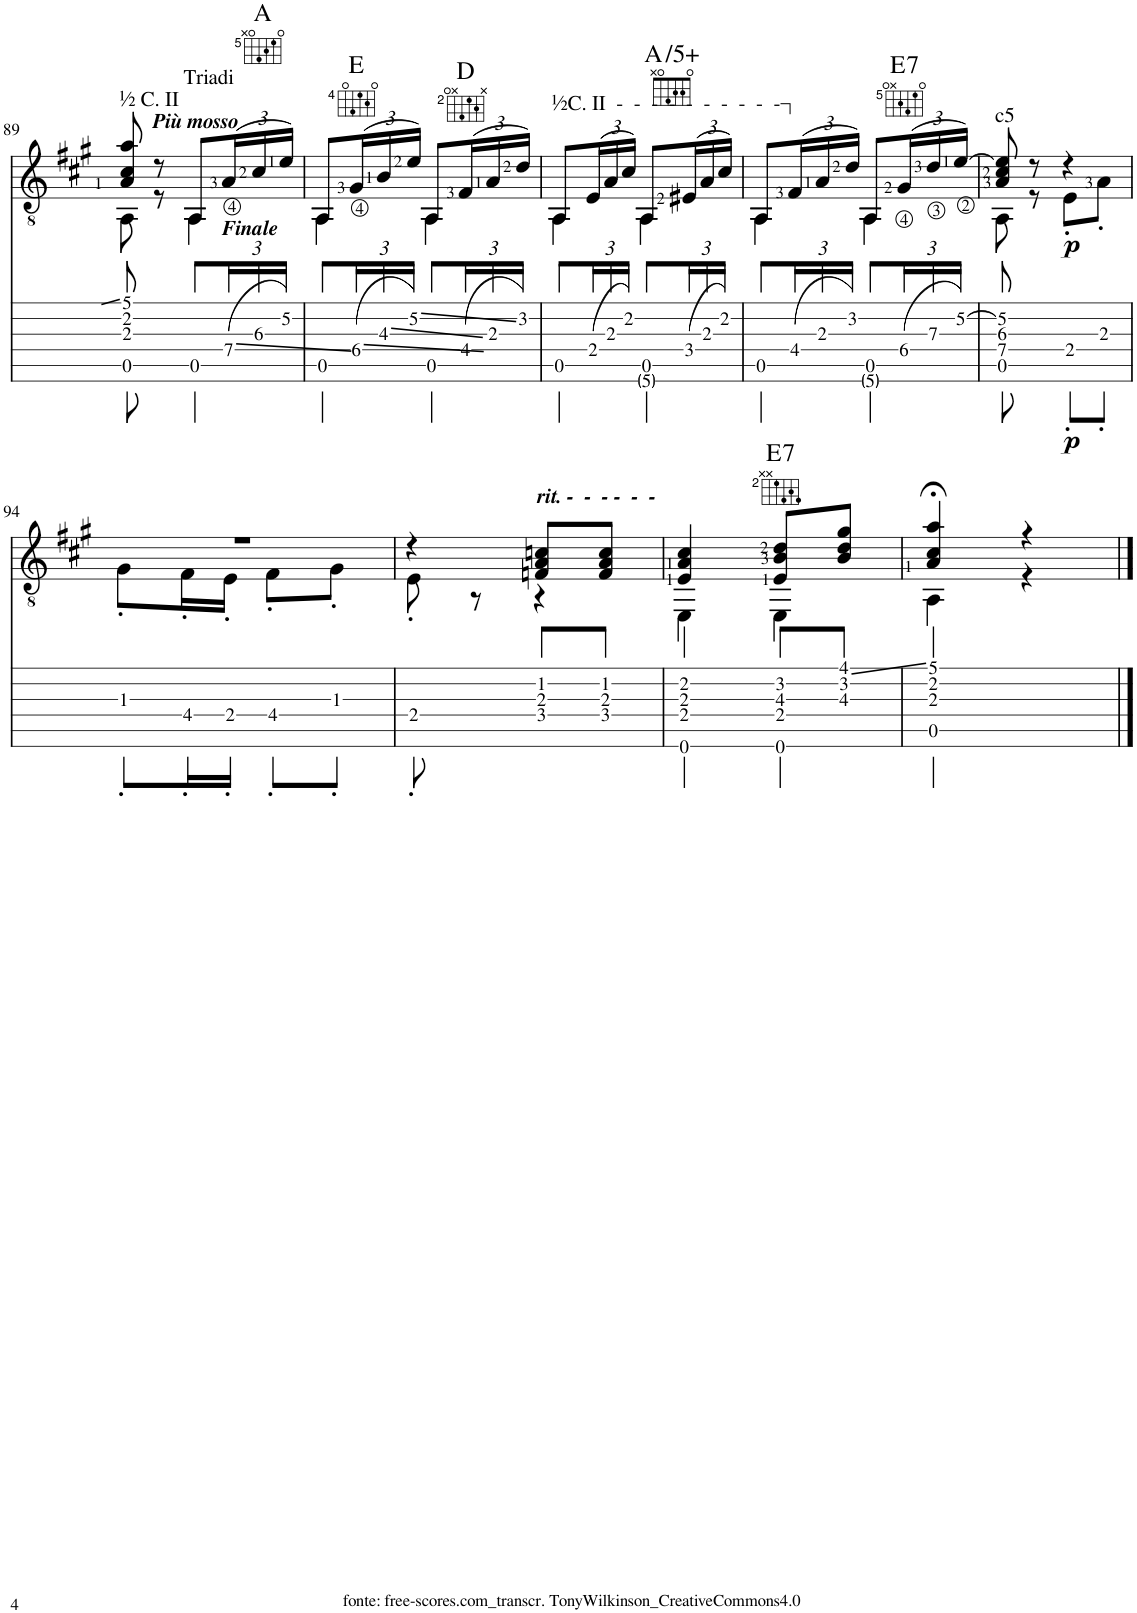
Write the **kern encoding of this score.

**kern	**dynam	**kern	**dynam	**harte
*part2	*part2	*part1	*part1	*part1
*staff2	*staff2	*staff1	*staff1	*
*I"Chitarra classica (Intavolatura)	*	*I"Guitar	*	*
!!LO:PB:g=z
*	*	*clefGv2	*	*
*k[f#c#g#]	*	*k[f#c#g#]	*	*
*M2/4	*	*M2/4	*	*
=89	=89	=89	=89	=89
*^	*	*^	*	*
*	*^	*	*	*	*	*
!	!	!	!	!LO:TX:a:t=½ C. II	!	!	!
8A/ 8c#/ 8a/	8AA\	4ryy	.	8A/ 8c#/ 8a/	8AA\	.	.
!	!	!	!	!LO:TX:a:Bi:t=Più mosso	!	!	!
8r	8r	.	.	8r	8r	.	.
!	!	!	!	!LO:TX:a:t=Triadi	!	!	!
8AA/L	4AA\	4r	.	8AA/L	4AA\	.	.
*Xbrackettup	*	*	*	*Xbrackettup	*	*	*
!LO:TX:a:Bi:t=Finale	!	!	!	!	!	!	!
(24A/L	.	.	.	(24A/L	.	.	A:maj
24c#/	.	.	.	24c#/	.	.	.
24e/JJ)	.	.	.	24e/JJ)	.	.	.
*	*v	*v	*	*	*	*	*
=90	=90	=90	=90	=90	=90	=90
8AA/L	4AA\	.	8AA/L	4AA\	.	.
(24G#/L	.	.	(24G#/L	.	.	E:maj
24B/	.	.	24B/	.	.	.
24e/JJ)	.	.	24e/JJ)	.	.	.
8AA/L	4AA\	.	8AA/L	4AA\	.	.
(24F#/L	.	.	(24F#/L	.	.	D:maj
24A/	.	.	24A/	.	.	.
24d/JJ)	.	.	24d/JJ)	.	.	.
=91	=91	=91	=91	=91	=91	=91
!	!	!	!LO:TX:a:t=½C. II  -  -  -  -  -  -  -  -  -  -┐	!	!	!
8AA/L	4AA\	.	8AA/L	4AA\	.	.
(24E/L	.	.	(24E/L	.	.	.
24A/	.	.	24A/	.	.	.
24c#/JJ)	.	.	24c#/JJ)	.	.	.
8AA/L	4AA\	.	8AA/L	4AA\	.	.
!	!	!	!	!	!	!LO:H:kt=5
(24E#X/L	.	.	(24E#X/L	.	.	A:(1,#5)
24A/	.	.	24A/	.	.	.
24c#/JJ)	.	.	24c#/JJ)	.	.	.
=92	=92	=92	=92	=92	=92	=92
8AA/L	4AA\	.	8AA/L	4AA\	.	.
(24F#/L	.	.	(24F#/L	.	.	.
24A/	.	.	24A/	.	.	.
24d/JJ)	.	.	24d/JJ)	.	.	.
8AA/L	4AA\	.	8AA/L	4AA\	.	.
!	!	!	!	!	!	!LO:H:kt=7
(24G#/L	.	.	(24G#/L	.	.	E:7
24d/	.	.	24d/	.	.	.
[24e/JJ)	.	.	[24e/JJ)	.	.	.
=93	=93	=93	=93	=93	=93	=93
!	!	!	!LO:TX:a:t=c5	!	!	!
8A/ 8c#/ 8e/]	8AA\	.	8A/ 8c#/ 8e/]	8AA\	.	.
8r	8r	.	8r	8r	.	.
!	!	!LO:DY:b	!	!	!LO:DY:b	!
4r	8E'\L	p	4r	8E'\L	p	.
.	8A'\J	.	.	8A'\J	.	.
!!LO:LB:g=z	!!
=94	=94	=94	=94	=94	=94	=94
2r	8G#'\L	.	2r	8G#'\L	.	.
.	16F#'\L	.	.	16F#'\L	.	.
.	16E'\JJ	.	.	16E'\JJ	.	.
.	8F#'\L	.	.	8F#'\L	.	.
.	8G#'\J	.	.	8G#'\J	.	.
=95	=95	=95	=95	=95	=95	=95
4r	8E'\	.	4r	8E'\	.	.
.	8r	.	.	8r	.	.
!	!	!	!LO:TX:a:Bi:t=rit. -  -  - -  -  -	!	!	!
8Fn/ 8A/ 8cn/L	4r	.	8Fn/ 8A/ 8cn/L	4r	.	.
8F/ 8A/ 8c/J	.	.	8F/ 8A/ 8c/J	.	.	.
=96	=96	=96	=96	=96	=96	=96
4E/ 4A/ 4c#/	4EE\	.	4E/ 4A/ 4c#/	4EE\	.	.
!	!	!	!	!	!	!LO:H:kt=7
8E/ 8B/ 8d/L	4EE\	.	8E/ 8B/ 8d/L	4EE\	.	E:7
8B/ 8d/ 8g#/J	.	.	8B/ 8d/ 8g#/J	.	.	.
=97	=97	=97	=97	=97	=97	=97
4A/ 4c#/ 4a/	4AA\	.	4A/;< 4c#/;< 4a/;<	4AA\	.	.
4r	4r	.	4r	4r	.	.
*v	*v	*	*	*	*	*
*	*	*v	*v	*	*
==	==	==	==	==
*-	*-	*-	*-	*-
